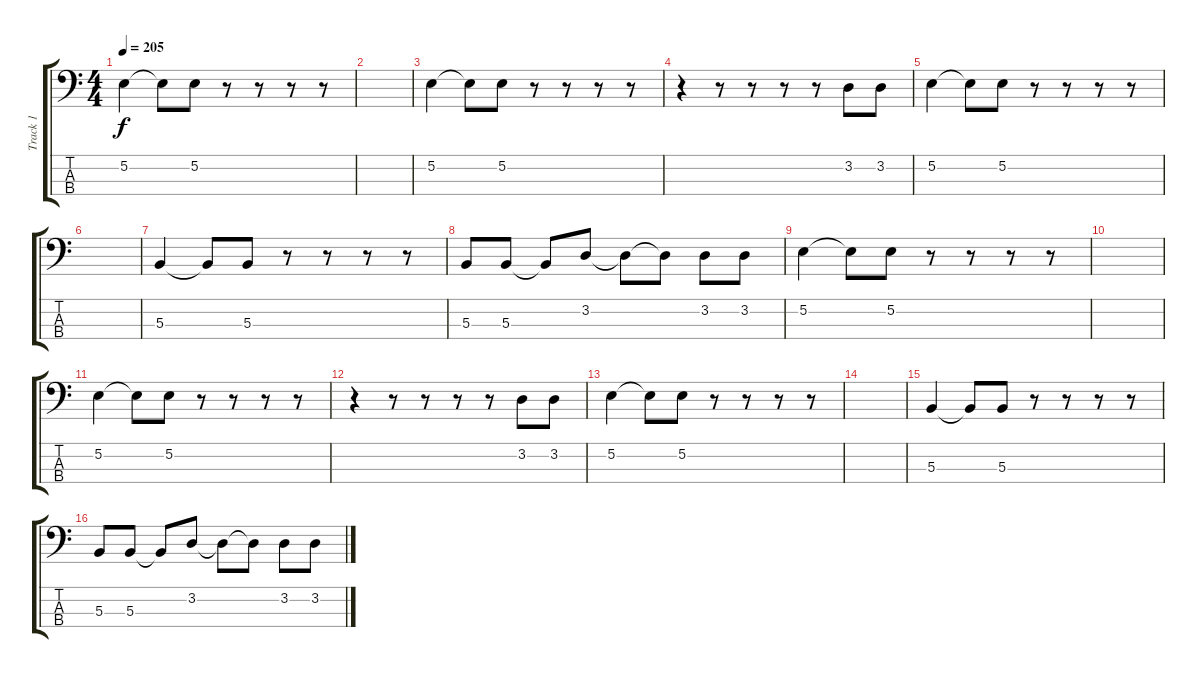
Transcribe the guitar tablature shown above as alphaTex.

\track ("Track 1" "Track 1") {instrument slapbass1}
\staff {score tabs}
\tuning (E2 B1 Gb1 Db1) {hide}
\ts (4 4)
\tempo 205
\clef f4
\ks c
5.2.4{dy f} 5.2{t}.8 5.2.8 r.8 r.8 r.8 r.8 |
|
5.2.4 5.2{t}.8 5.2.8 r.8 r.8 r.8 r.8 |
r.4 r.8 r.8 r.8 r.8 3.2.8 3.2.8 |
5.2.4 5.2{t}.8 5.2.8 r.8 r.8 r.8 r.8 |
|
5.3.4 5.3{t}.8 5.3.8 r.8 r.8 r.8 r.8 |
5.3.8 5.3.8 5.3{t}.8 3.2.8 3.2{t}.8 3.2{t}.8 3.2.8 3.2.8 |
5.2.4 5.2{t}.8 5.2.8 r.8 r.8 r.8 r.8 |
|
5.2.4 5.2{t}.8 5.2.8 r.8 r.8 r.8 r.8 |
r.4 r.8 r.8 r.8 r.8 3.2.8 3.2.8 |
5.2.4 5.2{t}.8 5.2.8 r.8 r.8 r.8 r.8 |
|
5.3.4 5.3{t}.8 5.3.8 r.8 r.8 r.8 r.8 |
5.3.8 5.3.8 5.3{t}.8 3.2.8 3.2{t}.8 3.2{t}.8 3.2.8 3.2.8
